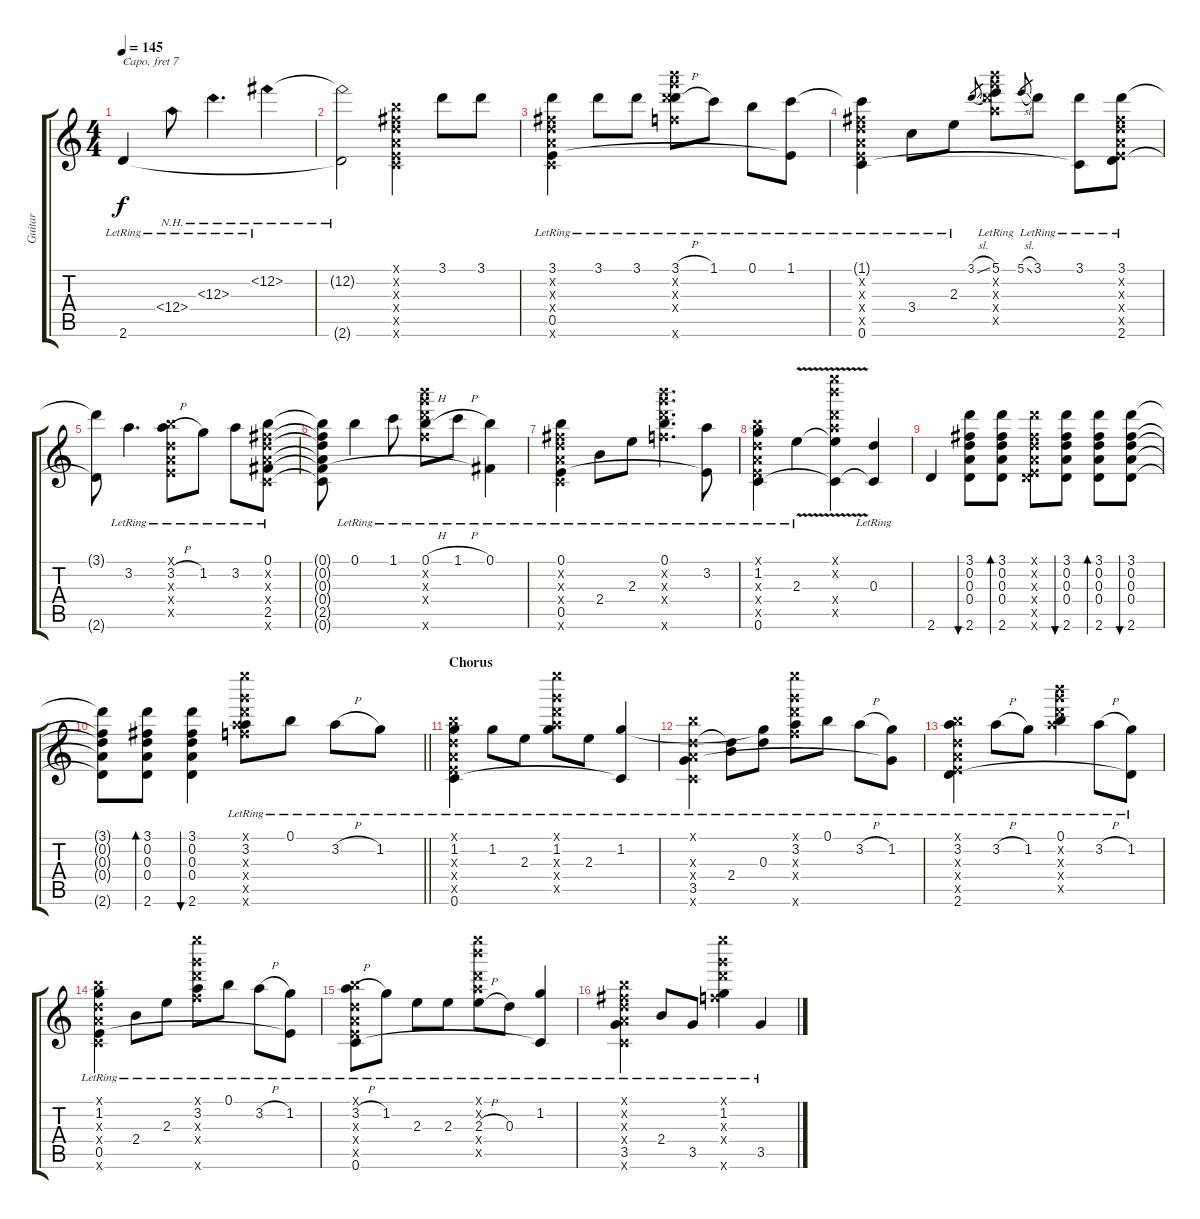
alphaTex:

\track ("Guitar" "Guitar") {instrument acousticguitarsteel}
\staff {score tabs}
\capo 7
\tuning (E4 B3 G3 D3 A2 F2) {hide}
\ts (4 4)
\tempo 145
\clef g2
\ks c
2.6{lr}.4{dy f} 12.4{nh lr}.8 12.3{nh lr}.4{d} 12.2{nh lr}.4 |
(12.2{nh t} 2.6{t}).2 (0.1{x} 0.2{x} 0.3{x} 0.4{x} 0.5{x} 0.6{x}).4 3.1.8 3.1.8 |
(3.1{lr} 0.2{x} 0.3{x} 0.4{x} 0.5{lr} 0.6{x}).4 3.1{lr}.8 3.1{lr}.8 (3.1{h lr} 17.2{x} 17.3{x} 17.4{x} 17.6{x}).8 1.1{lr}.8 0.1{lr}.8 (1.1{lr} 0.5{t}).8 |
(1.1{t} 0.2{x} 0.3{x} 0.4{x} 0.5{x} 0.6{lr}).4 3.4{lr}.8 2.3{lr}.8 3.1{sl}.8{gr} (5.1{lr} 17.2{x} 17.3{x} 17.4{x} 17.5{x}).8 5.1{sl}.8{gr} 3.1{lr}.8 (3.1{lr} 0.6{t}).8 (3.1{lr} 0.2{x} 0.3{x} 0.4{x} 0.5{x} 2.6{lr}).8 |
(3.1{t} 2.6{t}).8 3.2{lr}.4{d} (0.1{x} 3.2{h lr} 0.3{x} 0.4{x} 0.5{x}).8 1.2{lr}.8 3.2{lr}.8 (0.1{lr} 0.2{x} 0.3{x} 0.4{x} 2.5{lr} 0.6{x}).8 |
(0.1{t} 0.2{t} 0.3{t} 0.4{t} 2.5{t} 0.6{t}).8 0.1{lr}.4 1.1{lr}.8 (0.1{h lr} 17.2{x} 17.3{x} 17.4{x} 17.6{x}).8 1.1{h lr}.8 (0.1{lr} 2.5{t}).4 |
(0.1{lr} 0.2{x} 0.3{x} 0.4{x} 0.5{lr} 0.6{x}).4 2.4{lr}.8 2.3{lr}.8 (0.1{lr} 17.2{x} 17.3{x} 17.4{x} 17.6{x}).4{d} (3.2{lr} 0.5{t}).8 |
(0.1{x} 1.2{lr} 0.3{x} 0.4{x} 0.5{x} 0.6{lr}).4 2.3{v lr}.4 (17.1{x} 17.2{x} 2.3{t} 17.4{x} 17.5{x} 0.6{t}).4 (0.3{lr} 0.6{t}).4 |
2.6.4 (3.1 0.2 0.3 0.4 2.6).8{bu 30} (3.1 0.2 0.3 0.4 2.6).8{bd 30} (3.1{x} 0.2{x} 0.3{x} 0.4{x} 0.5{x} 2.6{x}).8 (3.1 0.2 0.3 0.4 2.6).8{bu 30} (3.1 0.2 0.3 0.4 2.6).8{bd 30} (3.1 0.2 0.3 0.4 2.6).8{bu 30} |
\barLineRight lightlight
(3.1{t} 0.2{t} 0.3{t} 0.4{t} 2.6{t}).8 (3.1 0.2 0.3 0.4 2.6).8{bd 30} (3.1 0.2 0.3 0.4 2.6).4{bu 30} (17.1{x} 3.2{lr} 17.3{x} 17.4{x} 17.5{x} 17.6{x}).8 0.1{lr}.8 3.2{h lr}.8 1.2{lr}.8 |
\section ("" "Chorus")
(0.1{x} 1.2{lr} 0.3{x} 0.4{x} 0.5{x} 0.6{lr}).4 1.2{lr}.8 2.3{lr}.8 (17.1{x} 1.2{lr} 17.3{x} 17.4{x} 17.5{x}).8 2.3{lr}.8 (1.2{lr} 0.6{t}).4 |
(0.1{x} 0.3{x} 0.4{x} 3.5{lr} 0.6{x}).4 (0.3{t} 2.4{lr}).8 (1.2{t} 0.3{lr}).8 (17.1{x} 3.2{lr} 17.3{x} 17.4{x} 17.6{x}).8 0.1{lr}.8 3.2{h lr}.8 (1.2{lr} 3.5{t}).8 |
(0.1{x} 3.2{lr} 0.3{x} 0.4{x} 0.5{x} 2.6{lr}).4 3.2{h lr}.8 1.2{lr}.8 (0.1{lr} 17.2{x} 17.3{x} 17.4{x} 17.5{x}).4 3.2{h lr}.8 (1.2{lr} 2.6{t}).8 |
(0.1{x} 1.2{lr} 0.3{x} 0.4{x} 0.5{lr} 0.6{x}).4 2.4{lr}.8 2.3{lr}.8 (17.1{x} 3.2{lr} 17.3{x} 17.4{x} 17.6{x}).8 0.1{lr}.8 3.2{h lr}.8 (1.2{lr} 0.5{t}).8 |
(0.1{x} 3.2{h lr} 0.3{x} 0.4{x} 0.5{x} 0.6{lr}).8 1.2{lr}.8 2.3{lr}.8 2.3{lr}.8 (17.1{x} 17.2{x} 2.3{h lr} 17.4{x} 17.5{x}).8 0.3{lr}.8 (1.2{lr} 0.6{t}).4 |
(0.1{x} 0.2{x} 0.3{x} 0.4{x} 3.5{lr} 0.6{x}).4 2.4{lr}.8 3.5{lr}.8 (17.1{x} 1.2{lr} 17.3{x} 17.4{x} 17.6{x}).4 3.5{lr}.4
